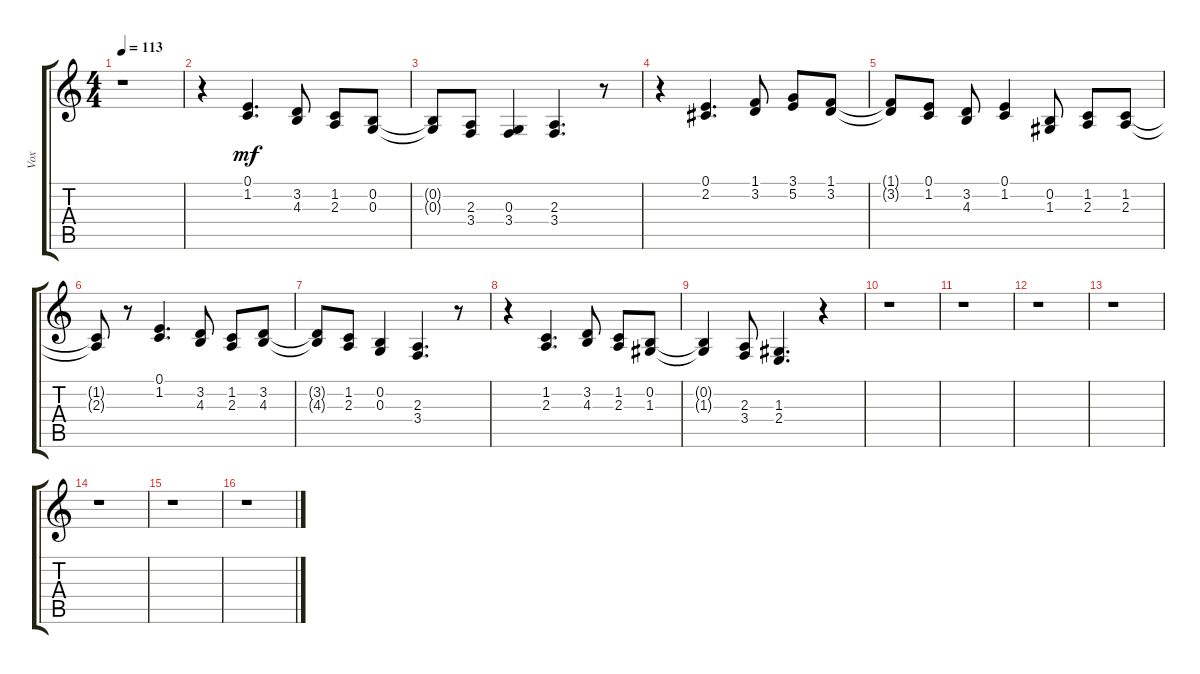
\track ("Vox" "Vox") {instrument voiceoohs}
\staff {score tabs}
\tuning (E4 B3 G3 D3 A2 E2) {hide}
\ts (4 4)
\tempo 113
\clef g2
\ks c
r.1{dy mf} |
r.4 (0.1 1.2).4{d} (3.2 4.3).8 (1.2 2.3).8 (0.2 0.3).8 |
(0.2{t} 0.3{t}).8 (2.3 3.4).8 (0.3 3.4).4 (2.3 3.4).4{d} r.8 |
r.4 (0.1 2.2).4{d} (1.1 3.2).8 (3.1 5.2).8 (1.1 3.2).8 |
(1.1{t} 3.2{t}).8 (0.1 1.2).8 (3.2 4.3).8 (0.1 1.2).4 (0.2 1.3).8 (1.2 2.3).8 (1.2 2.3).8 |
(1.2{t} 2.3{t}).8 r.8 (0.1 1.2).4{d} (3.2 4.3).8 (1.2 2.3).8 (3.2 4.3).8 |
(3.2{t} 4.3{t}).8 (1.2 2.3).8 (0.2 0.3).4 (2.3 3.4).4{d} r.8 |
r.4 (1.2 2.3).4{d} (3.2 4.3).8 (1.2 2.3).8 (0.2 1.3).8 |
(0.2{t} 1.3{t}).4 (2.3 3.4).8 (1.3 2.4).4{d} r.4 |
r.1 |
r.1 |
r.1 |
r.1 |
r.1 |
r.1 |
r.1
